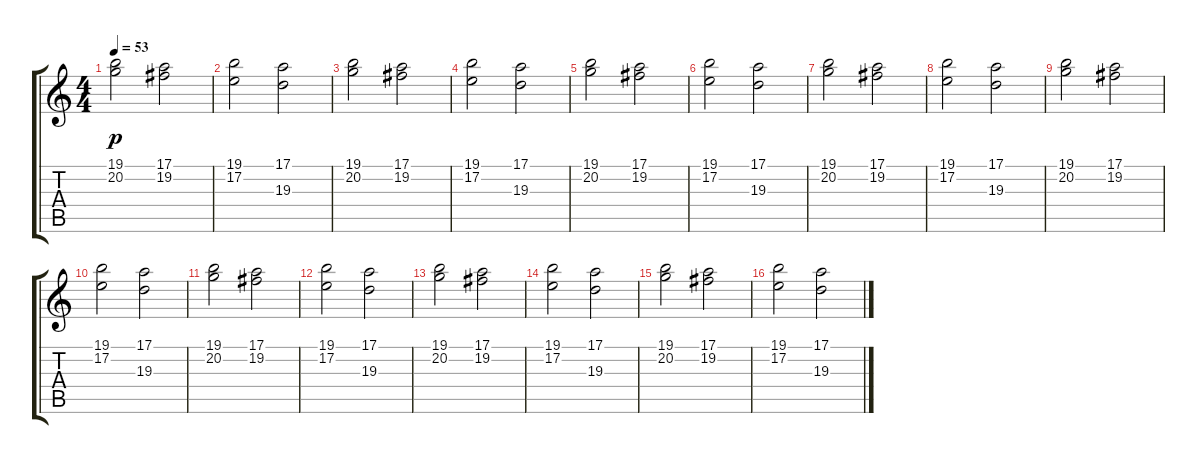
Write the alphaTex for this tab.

\track "" {instrument stringensemble1}
\staff {score tabs}
\tuning (E4 B3 G3 D3 A2 E2) {hide}
\ts (4 4)
\tempo 53
\clef g2
\ks c
(19.1 20.2).2{dy p} (17.1 19.2).2 |
(19.1 17.2).2 (17.1 19.3).2 |
(19.1 20.2).2 (17.1 19.2).2 |
(19.1 17.2).2 (17.1 19.3).2 |
(19.1 20.2).2 (17.1 19.2).2 |
(19.1 17.2).2 (17.1 19.3).2 |
(19.1 20.2).2 (17.1 19.2).2 |
(19.1 17.2).2 (17.1 19.3).2 |
(19.1 20.2).2 (17.1 19.2).2 |
(19.1 17.2).2 (17.1 19.3).2 |
(19.1 20.2).2 (17.1 19.2).2 |
(19.1 17.2).2 (17.1 19.3).2 |
(19.1 20.2).2 (17.1 19.2).2 |
(19.1 17.2).2 (17.1 19.3).2 |
(19.1 20.2).2 (17.1 19.2).2 |
(19.1 17.2).2 (17.1 19.3).2
